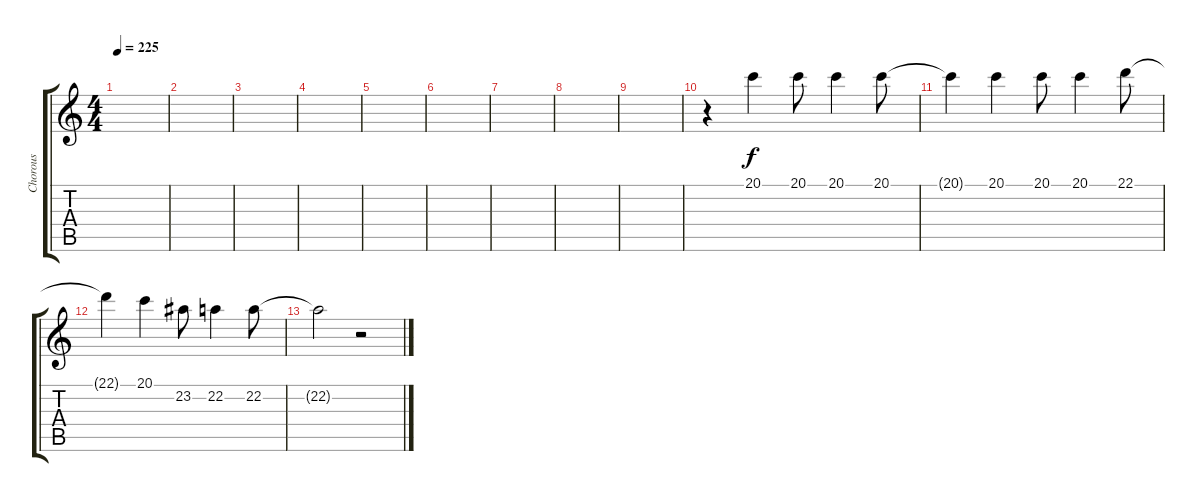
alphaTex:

\track ("Chorous" "Chorous") {instrument lead6voice}
\staff {score tabs}
\tuning (E4 B3 G3 D3 A2 E2) {hide}
\ts (4 4)
\tempo 225
\clef g2
\ks c
|
|
|
|
|
|
|
|
|
r.4 20.1.4 20.1.8 20.1.4 20.1.8 |
20.1{t}.4 20.1.4 20.1.8 20.1.4 22.1.8 |
22.1{t}.4 20.1.4 23.2.8 22.2.4 22.2.8 |
22.2{t}.2 r.2
